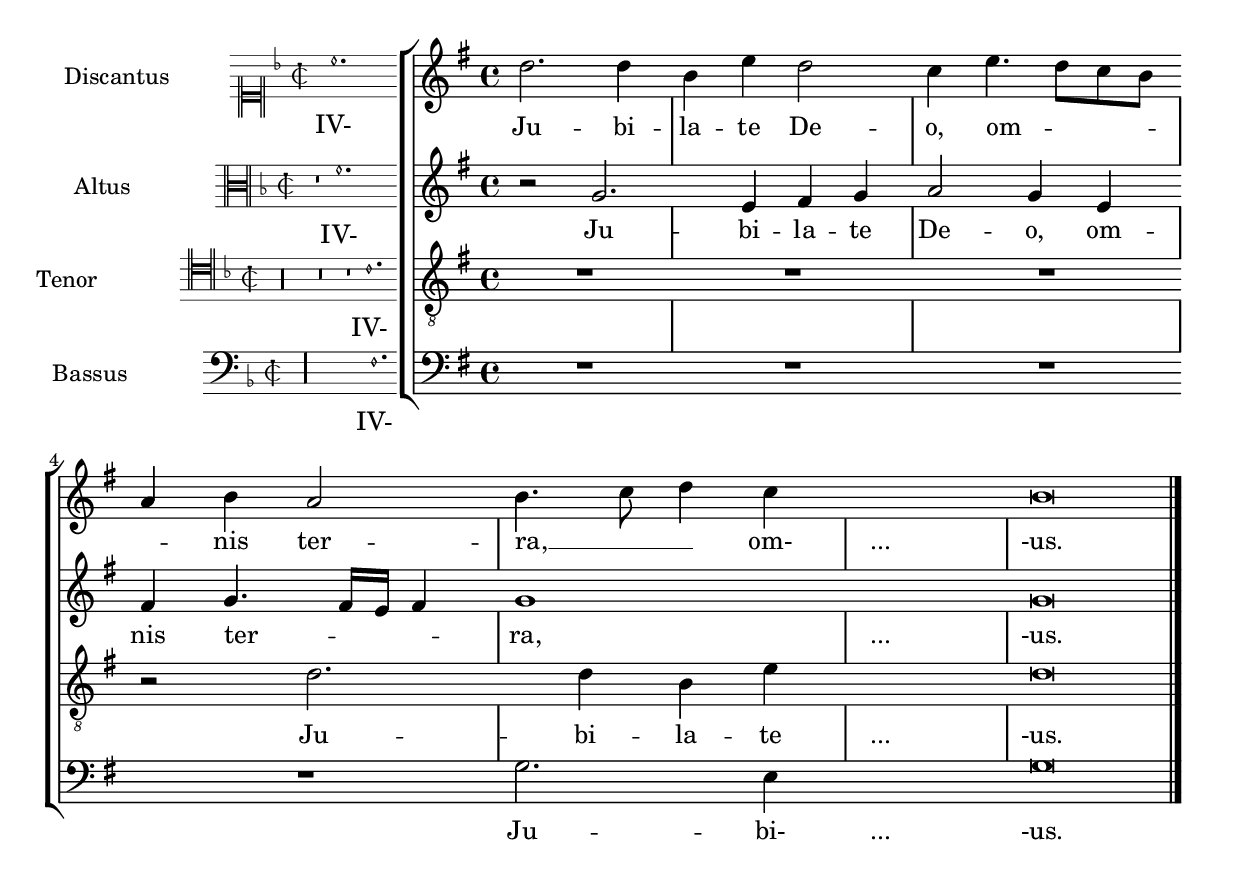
% Do not edit this file; it is automatically
% generated from Documentation/snippets/new
% This file is in the public domain.
%% Note: this file works from version 2.13.4
\version "2.13.20"

\header {
%% Translation of GIT committish: 0b55335aeca1de539bf1125b717e0c21bb6fa31b
  texidoces = "
Los «incipit» se pueden escribir utilizando el grob del nombre del
instruemento, pero manteniendo independientes las definiciones del
nombre del instrumento y del incipit."

 doctitlees = "Incipit"

  lsrtags = "staff-notation, ancient-notation"
  texidoc = "
Incipits can be added using the instrument name grob, but keeping
separate the instrument name definition and the incipit definition.
"
  doctitle = "Incipit"
} % begin verbatim


incipit =
#(define-music-function (parser location incipit-music) (ly:music?)
  #{
    \once \override Staff.InstrumentName #'self-alignment-X = #RIGHT
    \once \override Staff.InstrumentName #'self-alignment-Y = #UP
    \once \override Staff.InstrumentName #'Y-offset =
      #(lambda (grob)
         (+ 4 (system-start-text::calc-y-offset grob)))
    \once \override Staff.InstrumentName #'padding = #0.3
    \once \override Staff.InstrumentName #'stencil =
      #(lambda (grob)
         (let* ((instrument-name (ly:grob-property grob 'long-text))
                (layout (ly:output-def-clone (ly:grob-layout grob)))
                (music (make-sequential-music
                        (list (context-spec-music
                               (make-sequential-music
                                (list (make-property-set
                                       'instrumentName instrument-name)
                                      (make-grob-property-set
                                       'VerticalAxisGroup
                                       'Y-extent '(-4 . 4))))
                               'MensuralStaff)
                              $incipit-music)))
                (score (ly:make-score music))
                (mm (ly:output-def-lookup layout 'mm))
                (indent (ly:output-def-lookup layout 'indent))
                (width (ly:output-def-lookup layout 'incipit-width))
                (incipit-width (if (number? width)
                                   (* width mm)
                                   (* indent 0.5))))

           (ly:output-def-set-variable! layout 'indent (- indent
                                                          incipit-width))
           (ly:output-def-set-variable! layout 'line-width indent)
           (ly:output-def-set-variable! layout 'ragged-right #f)
           (ly:output-def-set-variable! layout 'ragged-last #f)
           (ly:output-def-set-variable! layout 'system-count 1)
           (ly:score-add-output-def! score layout)
           (ly:grob-set-property! grob 'long-text
                                  (markup #:score score))
           (system-start-text::print grob)))
  #})

%%%%%%%%%%%%%%%%%%%%%%%%%

global = {
  \set Score.skipBars = ##t
  \key g \major
  \time 4/4

  % the actual music
  \skip 1*8

  % let finis bar go through all staves
  \override Staff.BarLine #'transparent = ##f

  % finis bar
  \bar "|."
}

discantusIncipit = <<
  \new MensuralVoice = "discantusIncipit" <<
    \repeat unfold 9 { s1 \noBreak }
    {
      \clef "neomensural-c1"
      \key f \major
      \time 2/2
      c''1.
    }
  >>
  \new Lyrics \lyricsto discantusIncipit { IV- }
>>

discantusNotes = {
  \transpose c' c'' {
    \clef "treble"
    d'2. d'4 |
    b e' d'2 |
    c'4 e'4.( d'8 c' b |
    a4) b a2 |
    b4.( c'8 d'4) c'4 |
    \once \override NoteHead #'transparent = ##t
    c'1 |
    b\breve |
  }
}

discantusLyrics = \lyricmode {
  Ju -- bi -- |
  la -- te De -- |
  o, om --
  nis ter -- |
  ra, __ om- |
  "..." |
  -us. |
}

altusIncipit = <<
  \new MensuralVoice = "altusIncipit" <<
    \repeat unfold 9 { s1 \noBreak }
    {
      \clef "neomensural-c3"
      \key f \major
      \time 2/2
      r1 f'1.
    }
  >>
  \new Lyrics \lyricsto altusIncipit { IV- }
>>

altusNotes = {
  \transpose c' c'' {
    \clef "treble"
    % two measures
    r2 g2. e4 fis g |
    a2 g4 e |
    fis g4.( fis16 e fis4) |
    g1 |
    \once \override NoteHead #'transparent = ##t
    g1 |
    g\breve |
  }
}

altusLyrics = \lyricmode {
  % two measures
  Ju -- bi -- la -- te |
  De -- o, om -- |
  nis ter -- ra, |
  "..." |
  -us. |
}

tenorIncipit = <<
  \new MensuralVoice = "tenorIncipit" <<
    \repeat unfold 9 { s1 \noBreak }
    {
      \clef "neomensural-c4"
      \key f \major
      \time 2/2
      r\longa
      r\breve
      r1 c'1.
    }
  >>
  \new Lyrics \lyricsto tenorIncipit { IV- }
>>

tenorNotes = {
  \transpose c' c' {
    \clef "treble_8"
    R1 |
    R1 |
    R1 |
    % two measures
    r2 d'2. d'4 b e' |
    \once \override NoteHead #'transparent = ##t
    e'1 |
    d'\breve |
  }
}

tenorLyrics = \lyricmode {
  % two measures
  Ju -- bi -- la -- te |
  "..." |
  -us.
}

bassusIncipit = <<
  \new MensuralVoice = "bassusIncipit" <<
    \repeat unfold 9 { s1 \noBreak }
    {
      \clef "bass"
      \key f \major
      \time 2/2
      %% incipit
      r\maxima
      f1.
    }
  >>
  \new Lyrics \lyricsto bassusIncipit { IV- }
>>

bassusNotes = {
  \transpose c' c' {
    \clef "bass"
    R1 |
    R1 |
    R1 |
    R1 |
    g2. e4 |
    \once \override NoteHead #'transparent = ##t
    e1 |
    g\breve |
  }
}

bassusLyrics = \lyricmode {
  Ju -- bi- |
  "..." |
  -us.
}

\score {
  <<
    \new StaffGroup = choirStaff <<
      \new Voice = "discantusNotes" <<
        \global
        \set Staff.instrumentName = #"Discantus"
        \incipit \discantusIncipit
        \discantusNotes
      >>
      \new Lyrics = "discantusLyrics" \lyricsto discantusNotes { \discantusLyrics }
      \new Voice = "altusNotes" <<
        \global
        \set Staff.instrumentName = #"Altus"
        \incipit \altusIncipit
        \altusNotes
      >>
      \new Lyrics = "altusLyrics" \lyricsto altusNotes { \altusLyrics }
      \new Voice = "tenorNotes" <<
        \global
        \set Staff.instrumentName = #"Tenor"
        \incipit \tenorIncipit
        \tenorNotes
      >>
      \new Lyrics = "tenorLyrics" \lyricsto tenorNotes { \tenorLyrics }
      \new Voice = "bassusNotes" <<
        \global
        \set Staff.instrumentName = #"Bassus"
        \incipit \bassusIncipit
        \bassusNotes
      >>
      \new Lyrics = "bassusLyrics" \lyricsto bassusNotes { \bassusLyrics }
    >>
  >>
  \layout {
    \context {
      \Score
      %% no bar lines in staves or lyrics
      \override BarLine #'transparent = ##t
    }
    %% the next two instructions keep the lyrics between the bar lines
    \context {
      \Lyrics
      \consists "Bar_engraver"
      \consists "Separating_line_group_engraver"
    }
    \context {
      \Voice
      %% no slurs
      \override Slur #'transparent = ##t
      %% Comment in the below "\remove" command to allow line
      %% breaking also at those bar lines where a note overlaps
      %% into the next measure.  The command is commented out in this
      %% short example score, but especially for large scores, you
      %% will typically yield better line breaking and thus improve
      %% overall spacing if you comment in the following command.
      %%\remove "Forbid_line_break_engraver"
    }
    indent = 6\cm
    incipit-width = 4\cm
  }
}
